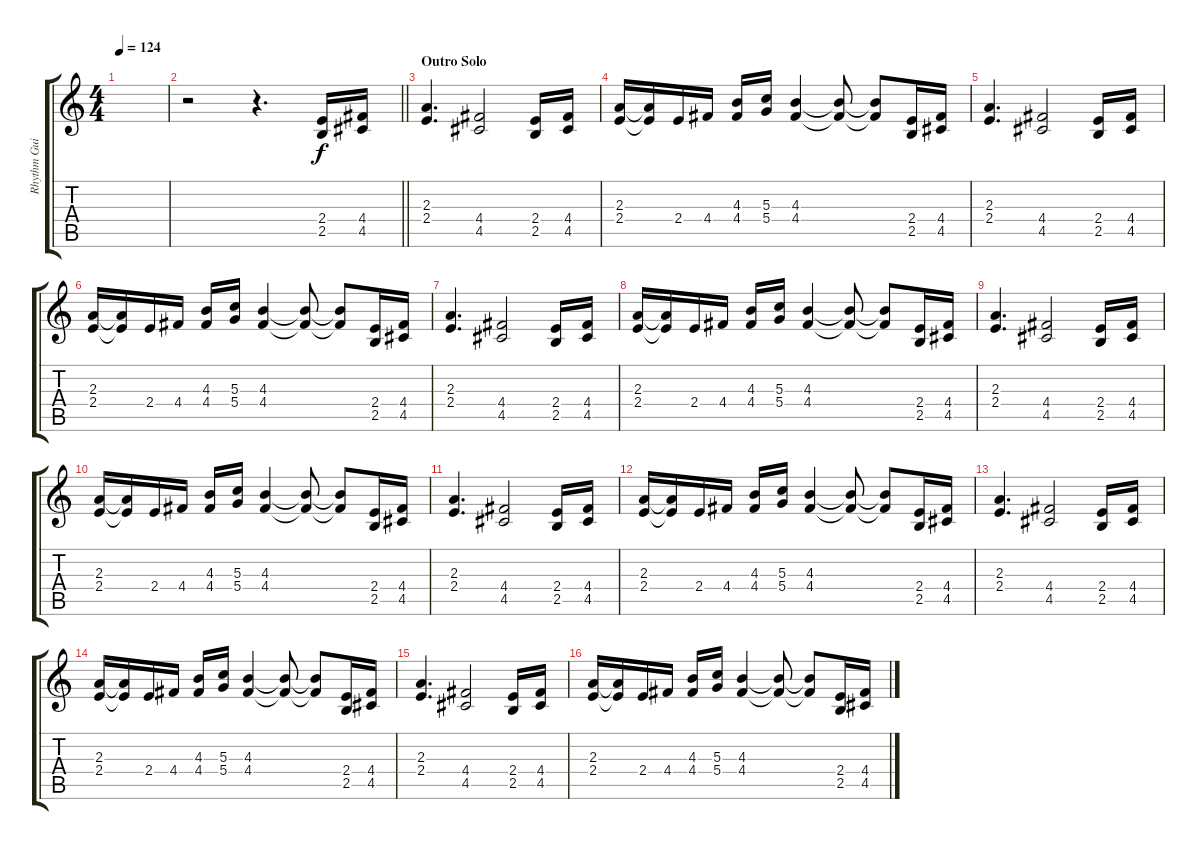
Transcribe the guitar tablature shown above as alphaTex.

\track ("Rhythm Guitar 2 [Dave Mustaine" "Rhythm Gui") {instrument distortionguitar}
\staff {score tabs}
\tuning (E4 B3 G3 D3 A2 E2) {hide}
\ts (4 4)
\tempo 124
\clef g2
\ks c
|
\barLineRight lightlight
r.2 r.4{d} (2.4 2.5).16 (4.4 4.5).16 |
\section ("" "Outro Solo")
(2.3 2.4).4{d} (4.4 4.5).2 (2.4 2.5).16 (4.4 4.5).16 |
(2.3 2.4).16 (2.3{t} 2.4{t}).16 2.4.16 4.4.16 (4.3 4.4).16 (5.3 5.4).16 (4.3 4.4).4 (4.3{t} 4.4{t}).8 (4.3{t} 4.4{t}).8 (2.4 2.5).16 (4.4 4.5).16 |
(2.3 2.4).4{d} (4.4 4.5).2 (2.4 2.5).16 (4.4 4.5).16 |
(2.3 2.4).16 (2.3{t} 2.4{t}).16 2.4.16 4.4.16 (4.3 4.4).16 (5.3 5.4).16 (4.3 4.4).4 (4.3{t} 4.4{t}).8 (4.3{t} 4.4{t}).8 (2.4 2.5).16 (4.4 4.5).16 |
(2.3 2.4).4{d} (4.4 4.5).2 (2.4 2.5).16 (4.4 4.5).16 |
(2.3 2.4).16 (2.3{t} 2.4{t}).16 2.4.16 4.4.16 (4.3 4.4).16 (5.3 5.4).16 (4.3 4.4).4 (4.3{t} 4.4{t}).8 (4.3{t} 4.4{t}).8 (2.4 2.5).16 (4.4 4.5).16 |
(2.3 2.4).4{d} (4.4 4.5).2 (2.4 2.5).16 (4.4 4.5).16 |
(2.3 2.4).16 (2.3{t} 2.4{t}).16 2.4.16 4.4.16 (4.3 4.4).16 (5.3 5.4).16 (4.3 4.4).4 (4.3{t} 4.4{t}).8 (4.3{t} 4.4{t}).8 (2.4 2.5).16 (4.4 4.5).16 |
(2.3 2.4).4{d} (4.4 4.5).2 (2.4 2.5).16 (4.4 4.5).16 |
(2.3 2.4).16 (2.3{t} 2.4{t}).16 2.4.16 4.4.16 (4.3 4.4).16 (5.3 5.4).16 (4.3 4.4).4 (4.3{t} 4.4{t}).8 (4.3{t} 4.4{t}).8 (2.4 2.5).16 (4.4 4.5).16 |
(2.3 2.4).4{d} (4.4 4.5).2 (2.4 2.5).16 (4.4 4.5).16 |
(2.3 2.4).16 (2.3{t} 2.4{t}).16 2.4.16 4.4.16 (4.3 4.4).16 (5.3 5.4).16 (4.3 4.4).4 (4.3{t} 4.4{t}).8 (4.3{t} 4.4{t}).8 (2.4 2.5).16 (4.4 4.5).16 |
(2.3 2.4).4{d} (4.4 4.5).2 (2.4 2.5).16 (4.4 4.5).16 |
(2.3 2.4).16 (2.3{t} 2.4{t}).16 2.4.16 4.4.16 (4.3 4.4).16 (5.3 5.4).16 (4.3 4.4).4 (4.3{t} 4.4{t}).8 (4.3{t} 4.4{t}).8 (2.4 2.5).16 (4.4 4.5).16
